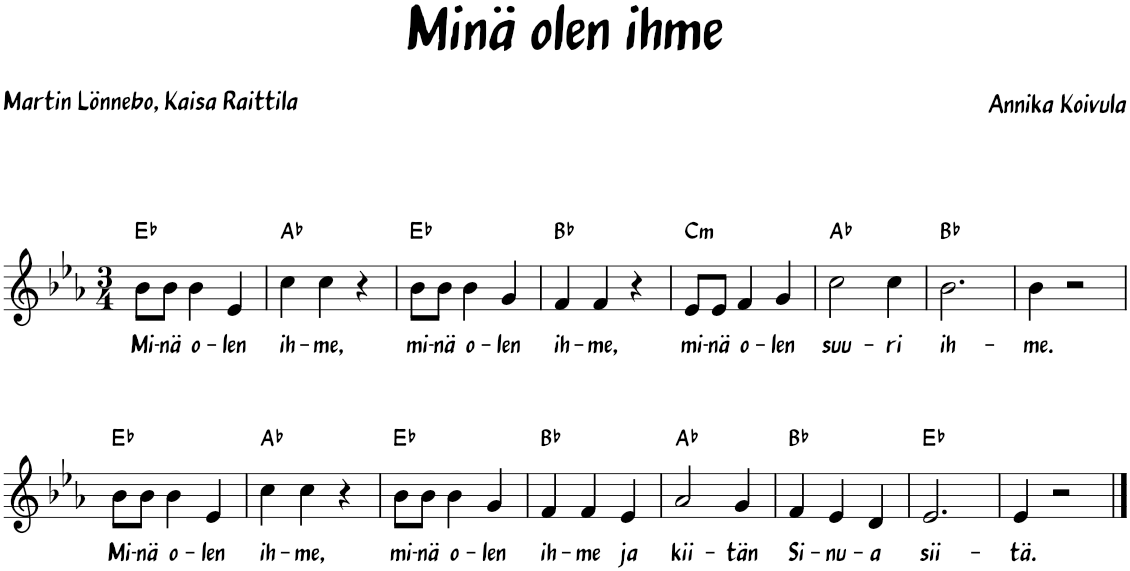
**kern	**text	**harte
*part1	*part1	*part1
*staff1	*staff1	*
*I"Piano	*	*
*I'Pno.	*	*
*clefG2	*	*
*k[b-e-a-]	*	*
*M3/4	*	*
=1	=1	=1
!	!LO:LY:b	!
8b-\L	Mi-	Eb:maj
!	!LO:LY:b	!
8b-\J	-nä	.
!	!LO:LY:b	!
4b-\	o-	.
!	!LO:LY:b	!
4e-/	-len	.
=2	=2	=2
!	!LO:LY:b	!
4cc\	ih-	Ab:maj
!	!LO:LY:b	!
4cc\	-me,	.
4r	.	.
=3	=3	=3
!	!LO:LY:b	!
8b-\L	mi-	Eb:maj
!	!LO:LY:b	!
8b-\J	-nä	.
!	!LO:LY:b	!
4b-\	o-	.
!	!LO:LY:b	!
4g/	-len	.
=4	=4	=4
!	!LO:LY:b	!
4f/	ih-	Bb:maj
!	!LO:LY:b	!
4f/	-me,	.
4r	.	.
=5	=5	=5
!	!LO:LY:b	!LO:H:kt=m
8e-/L	mi-	C:min
!	!LO:LY:b	!
8e-/J	-nä	.
!	!LO:LY:b	!
4f/	o-	.
!	!LO:LY:b	!
4g/	-len	.
=6	=6	=6
!	!LO:LY:b	!
2cc\	suu-	Ab:maj
!	!LO:LY:b	!
4cc\	-ri	.
=7	=7	=7
!	!LO:LY:b	!
2.b-\	ih-	Bb:maj
=8	=8	=8
!	!LO:LY:b	!
4b-\	-me.	.
2r	.	.
!!LO:LB:g=z
=9	=9	=9
!	!LO:LY:b	!
8b-\L	Mi-	Eb:maj
!	!LO:LY:b	!
8b-\J	-nä	.
!	!LO:LY:b	!
4b-\	o-	.
!	!LO:LY:b	!
4e-/	-len	.
=10	=10	=10
!	!LO:LY:b	!
4cc\	ih-	Ab:maj
!	!LO:LY:b	!
4cc\	-me,	.
4r	.	.
=11	=11	=11
!	!LO:LY:b	!
8b-\L	mi-	Eb:maj
!	!LO:LY:b	!
8b-\J	-nä	.
!	!LO:LY:b	!
4b-\	o-	.
!	!LO:LY:b	!
4g/	-len	.
=12	=12	=12
!	!LO:LY:b	!
4f/	ih-	Bb:maj
!	!LO:LY:b	!
4f/	-me	.
!	!LO:LY:b	!
4e-/	ja	.
=13	=13	=13
!	!LO:LY:b	!
2a-/	kii-	Ab:maj
!	!LO:LY:b	!
4g/	-tän	.
=14	=14	=14
!	!LO:LY:b	!
4f/	Si-	Bb:maj
!	!LO:LY:b	!
4e-/	-nu-	.
!	!LO:LY:b	!
4d/	-a	.
=15	=15	=15
!	!LO:LY:b	!
2.e-/	sii-	Eb:maj
=16	=16	=16
!	!LO:LY:b	!
4e-/	-tä.	.
2r	.	.
==	==	==
*-	*-	*-
